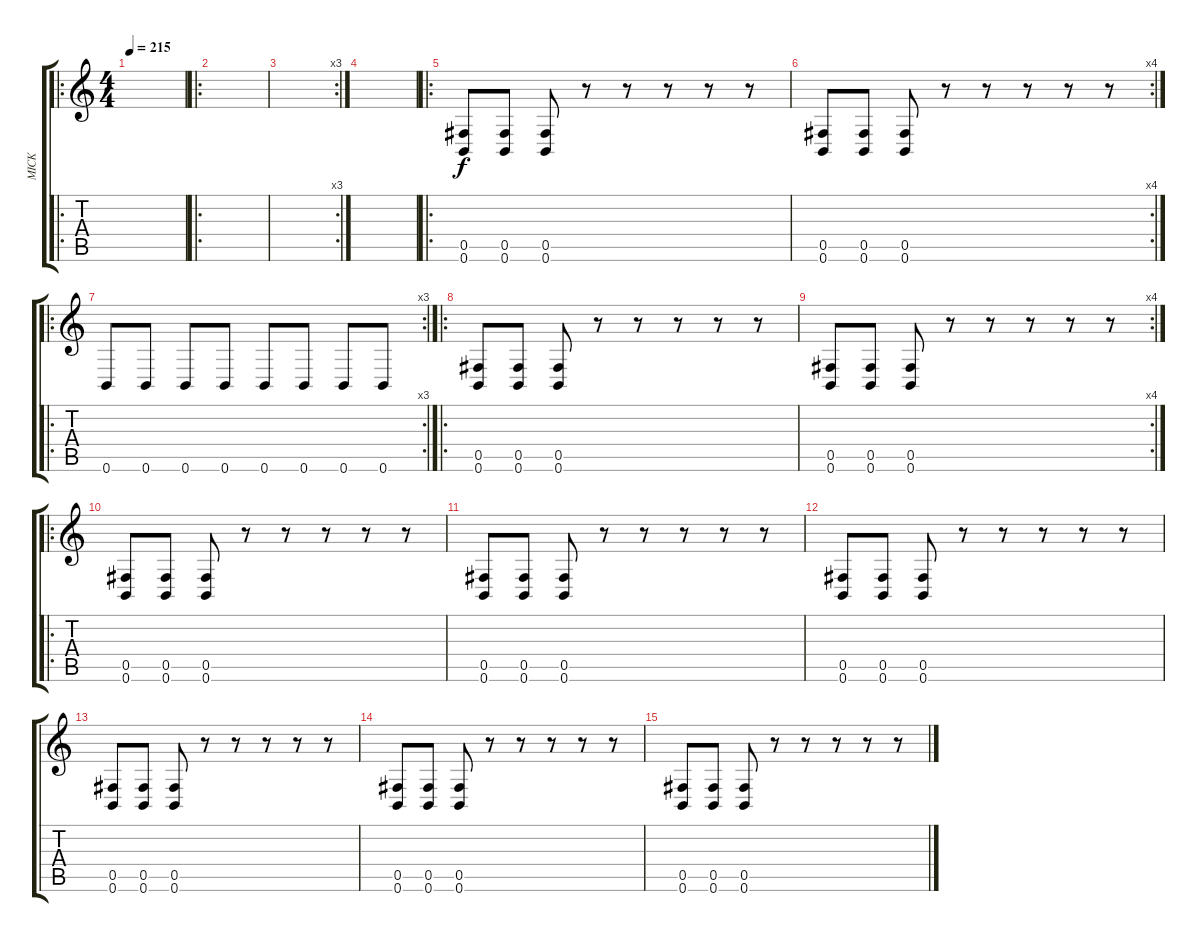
\track ("MICK" "MICK") {instrument distortionguitar}
\staff {score tabs}
\tuning (Db4 Ab3 E3 B2 Gb2 B1) {hide}
\ro
\ts (4 4)
\tempo 215
\clef g2
\ks c
|
\ro
|
\rc 3
|
|
\ro
(0.5 0.6).8 (0.5 0.6).8 (0.5 0.6).8 r.8 r.8 r.8 r.8 r.8 |
\rc 4
(0.5 0.6).8 (0.5 0.6).8 (0.5 0.6).8 r.8 r.8 r.8 r.8 r.8 |
\ro
\rc 3
0.6.8 0.6.8 0.6.8 0.6.8 0.6.8 0.6.8 0.6.8 0.6.8 |
\ro
(0.5 0.6).8 (0.5 0.6).8 (0.5 0.6).8 r.8 r.8 r.8 r.8 r.8 |
\rc 4
(0.5 0.6).8 (0.5 0.6).8 (0.5 0.6).8 r.8 r.8 r.8 r.8 r.8 |
\ro
(0.5 0.6).8 (0.5 0.6).8 (0.5 0.6).8 r.8 r.8 r.8 r.8 r.8 |
(0.5 0.6).8 (0.5 0.6).8 (0.5 0.6).8 r.8 r.8 r.8 r.8 r.8 |
(0.5 0.6).8 (0.5 0.6).8 (0.5 0.6).8 r.8 r.8 r.8 r.8 r.8 |
(0.5 0.6).8 (0.5 0.6).8 (0.5 0.6).8 r.8 r.8 r.8 r.8 r.8 |
(0.5 0.6).8 (0.5 0.6).8 (0.5 0.6).8 r.8 r.8 r.8 r.8 r.8 |
(0.5 0.6).8 (0.5 0.6).8 (0.5 0.6).8 r.8 r.8 r.8 r.8 r.8
